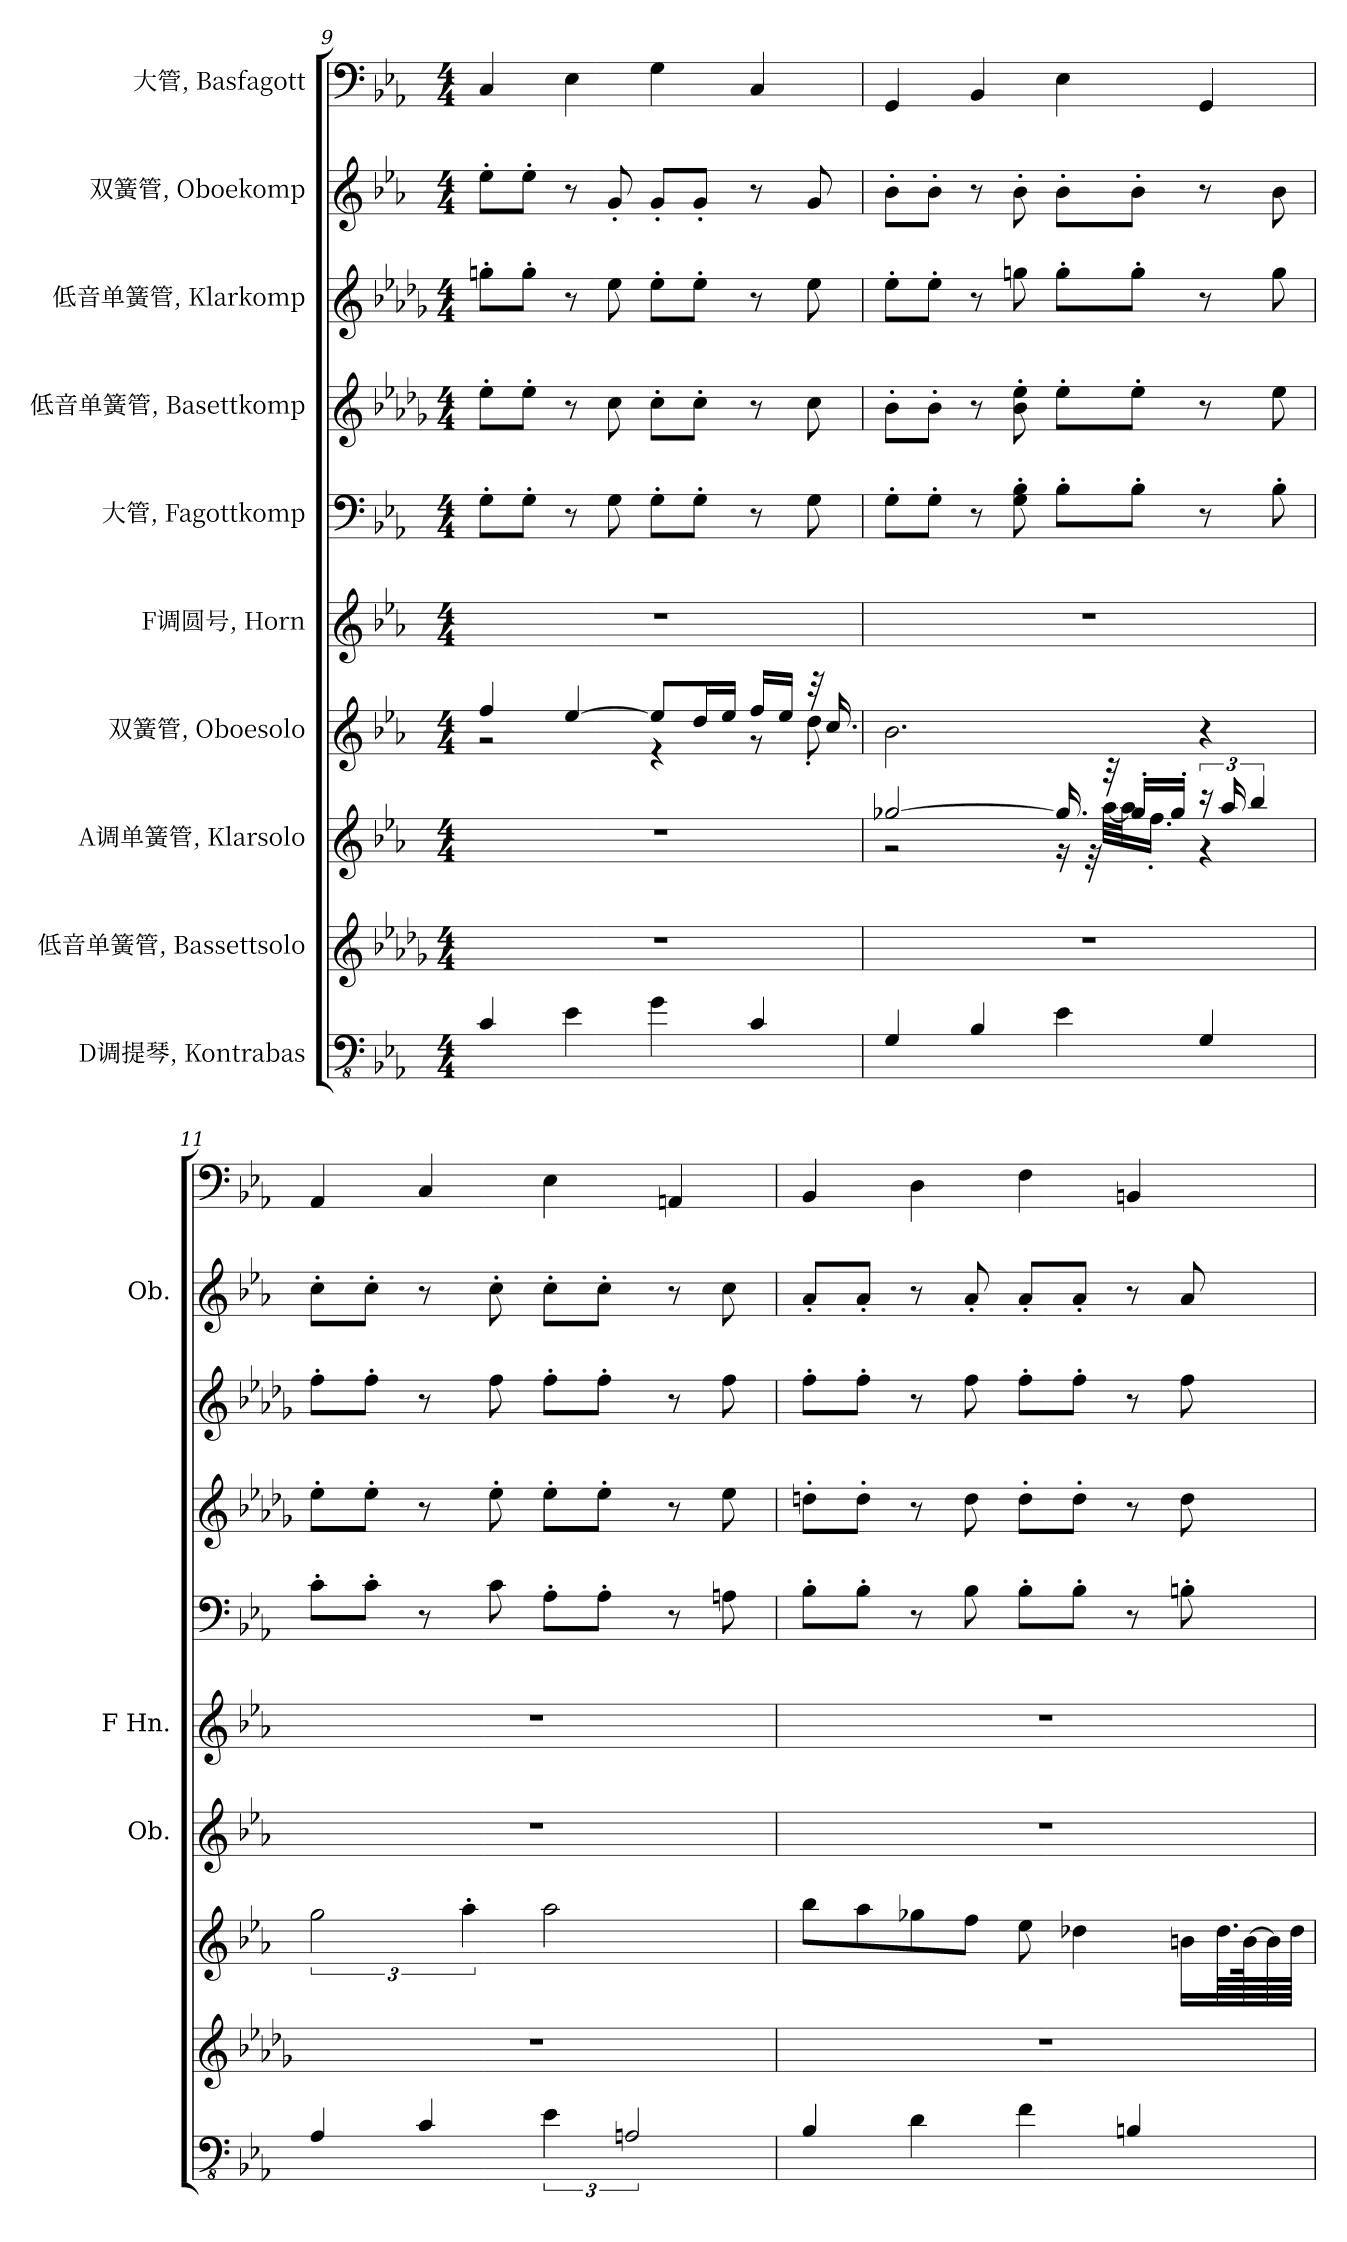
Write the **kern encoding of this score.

**kern	**kern	**kern	**kern	**kern	**kern	**kern	**kern	**kern	**kern
*part10	*part9	*part8	*part7	*part6	*part5	*part4	*part3	*part2	*part1
*staff10	*staff9	*staff8	*staff7	*staff6	*staff5	*staff4	*staff3	*staff2	*staff1
*I"D调提琴, Kontrabas	*I"低音单簧管, Bassettsolo	*I"A调单簧管, Klarsolo	*I"双簧管, Oboesolo	*I"F调圆号, Horn	*I"大管, Fagottkomp	*I"低音单簧管, Basettkomp	*I"低音单簧管, Klarkomp	*I"双簧管, Oboekomp	*I"大管, Basfagott
*	*	*	*I'Ob.	*I'F Hn.	*	*	*	*I'Ob.	*
*clefFv4	*clefG2	*clefG2	*clefG2	*clefG2	*clefF4	*clefG2	*clefG2	*clefG2	*clefF4
*ITrd7c12	*ITrd8c14	*ITrd2c3	*	*ITrd4c7	*	*ITrd8c14	*ITrd8c14	*	*
*k[b-e-a-]	*k[b-e-a-d-g-]	*k[]	*k[b-e-a-]	*k[b-e-a-d-]	*k[b-e-a-]	*k[b-e-a-d-g-]	*k[b-e-a-d-g-]	*k[b-e-a-]	*k[b-e-a-]
*M4/4	*M4/4	*M4/4	*M4/4	*M4/4	*M4/4	*M4/4	*M4/4	*M4/4	*M4/4
=9	=9	=9	=9	=9	=9	=9	=9	=9	=9
*	*	*	*^	*	*	*	*	*	*
4CC/	1r	1r	4ff/	2r	1r	8G'\L	8e-'\L	8gn'\L	8ee-'\L	4C/
.	.	.	.	.	.	8G'\J	8e-'\J	8g'\J	8ee-'\J	.
4EE-\	.	.	[4ee-/	.	.	8r	8r	8r	8r	4E-\
.	.	.	.	.	.	8G\	8c\	8e-\	8g'/	.
4GG\	.	.	8ee-/L]	4r	.	8G'\L	8c'\L	8e-'\L	8g'/L	4G\
.	.	.	16dd/L	.	.	8G'\J	8c'\J	8e-'\J	8g'/J	.
.	.	.	16ee-/JJ	.	.	.	.	.	.	.
4CC/	.	.	16ff/LL	8r	.	8r	8r	8r	8r	4C/
.	.	.	16ee-/JJ	.	.	.	.	.	.	.
.	.	.	32r	8dd'\	.	8G\	8c\	8e-\	8g/	.
.	.	.	16.cc/	.	.	.	.	.	.	.
*	*	*	*v	*v	*	*	*	*	*	*
!!LO:PB:g=z
=10	=10	=10	=10	=10	=10	=10	=10	=10	=10
*	*	*^	*	*	*	*	*	*	*
4GGG/	1r	[2ee-X/	2r	2.b-\	1r	8G'\L	8B-'\L	8e-'\L	8b-'\L	4GG/
.	.	.	.	.	.	8G'\J	8B-'\J	8e-'\J	8b-'\J	.
4BBB-/	.	.	.	.	.	8r	8r	8r	8r	4BB-/
.	.	.	.	.	.	8G\' 8B-\'	8B-\' 8e-\'	8gn\	8b-'\	.
4EE-\	.	16.ee-/]	16r	.	.	8B-'\L	8e-'\L	8g'\L	8b-'\L	4E-\
.	.	.	32r	.	.	.	.	.	.	.
.	.	32r	[32ff\LLL	.	.	.	.	.	.	.
.	.	16ee-'/LL	32ff\J]	.	.	8B-'\J	8e-'\J	8g'\J	8b-'\J	.
.	.	.	16.dd'\JJ	.	.	.	.	.	.	.
.	.	16ee-'/JJ	.	.	.	.	.	.	.	.
4GGG/	.	24r	4r	4r	.	8r	8r	8r	8r	4GG/
.	.	24ff/	.	.	.	.	.	.	.	.
.	.	6gg/	.	.	.	.	.	.	.	.
.	.	.	.	.	.	8B-'\	8e-\	8g\	8b-\	.
*	*	*v	*v	*	*	*	*	*	*	*
=11	=11	=11	=11	=11	=11	=11	=11	=11	=11
4AAA-/	1r	3ee\	1r	1r	8c'\L	8e-'\L	8f'\L	8cc'\L	4AA-/
.	.	.	.	.	8c'\J	8e-'\J	8f'\J	8cc'\J	.
4CC/	.	.	.	.	8r	8r	8r	8r	4C/
.	.	6ff'\	.	.	.	.	.	.	.
.	.	.	.	.	8c\	8e-'\	8f\	8cc'\	.
6EE-\	.	2ff\	.	.	8A-'\L	8e-'\L	8f'\L	8cc'\L	4E-\
.	.	.	.	.	8A-'\J	8e-'\J	8f'\J	8cc'\J	.
3AAAn/	.	.	.	.	.	.	.	.	.
.	.	.	.	.	8r	8r	8r	8r	4AAn/
.	.	.	.	.	8An\	8e-\	8f\	8cc\	.
!!LO:PB:g=z
=12	=12	=12	=12	=12	=12	=12	=12	=12	=12
4BBB-/	1r	8gg\L	1r	1r	8B-'\L	8dn'\L	8f'\L	8a-'/L	4BB-/
.	.	8ff\	.	.	8B-'\J	8d'\J	8f'\J	8a-'/J	.
4DD\	.	8ee-X\	.	.	8r	8r	8r	8r	4D\
.	.	8dd\J	.	.	8B-\	8d\	8f\	8a-'/	.
4FF\	.	8cc\	.	.	8B-'\L	8d'\L	8f'\L	8a-'/L	4F\
.	.	4b-X\	.	.	8B-'\J	8d'\J	8f'\J	8a-'/J	.
4BBBn/	.	.	.	.	8r	8r	8r	8r	4BBn/
.	.	16g#X\LL	.	.	8Bn'\	8d\	8f\	8a-/	.
.	.	64.b-\LL	.	.	.	.	.	.	.
.	.	[128g#\K	.	.	.	.	.	.	.
.	.	64g#\]	.	.	.	.	.	.	.
.	.	64b-\JJJJ	.	.	.	.	.	.	.
=	=	=	=	=	=	=	=	=	=
*-	*-	*-	*-	*-	*-	*-	*-	*-	*-
